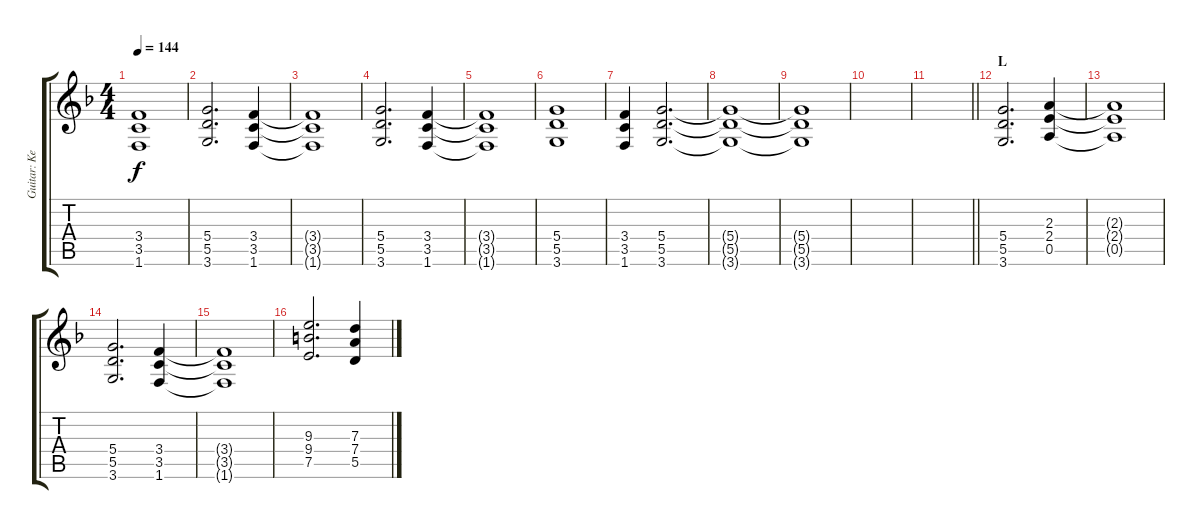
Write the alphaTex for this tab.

\track ("Guitar: Kevin" "Guitar: Ke") {instrument electricguitarclean}
\staff {score tabs}
\tuning (E4 B3 G3 D3 A2 E2) {hide}
\ts (4 4)
\tempo 144
\clef g2
\ks f
(3.4{t} 3.5{t} 1.6{t}).1{dy f} |
(5.4 5.5 3.6).2{d} (3.4 3.5 1.6).4 |
(3.4{t} 3.5{t} 1.6{t}).1 |
(5.4 5.5 3.6).2{d} (3.4 3.5 1.6).4 |
(3.4{t} 3.5{t} 1.6{t}).1 |
(5.4 5.5 3.6).1 |
(3.4 3.5 1.6).4 (5.4 5.5 3.6).2{d volume 0} |
(5.4{t} 5.5{t} 3.6{t}).1 |
(5.4{t} 5.5{t} 3.6{t}).1 |
|
\barLineRight lightlight
|
\section ("" "L")
(5.4 5.5 3.6).2{d} (2.3 2.4 0.5).4 |
(2.3{t} 2.4{t} 0.5{t}).1 |
(5.4 5.5 3.6).2{d} (3.4 3.5 1.6).4 |
(3.4{t} 3.5{t} 1.6{t}).1 |
(9.3 9.4 7.5).2{d} (7.3 7.4 5.5).4
